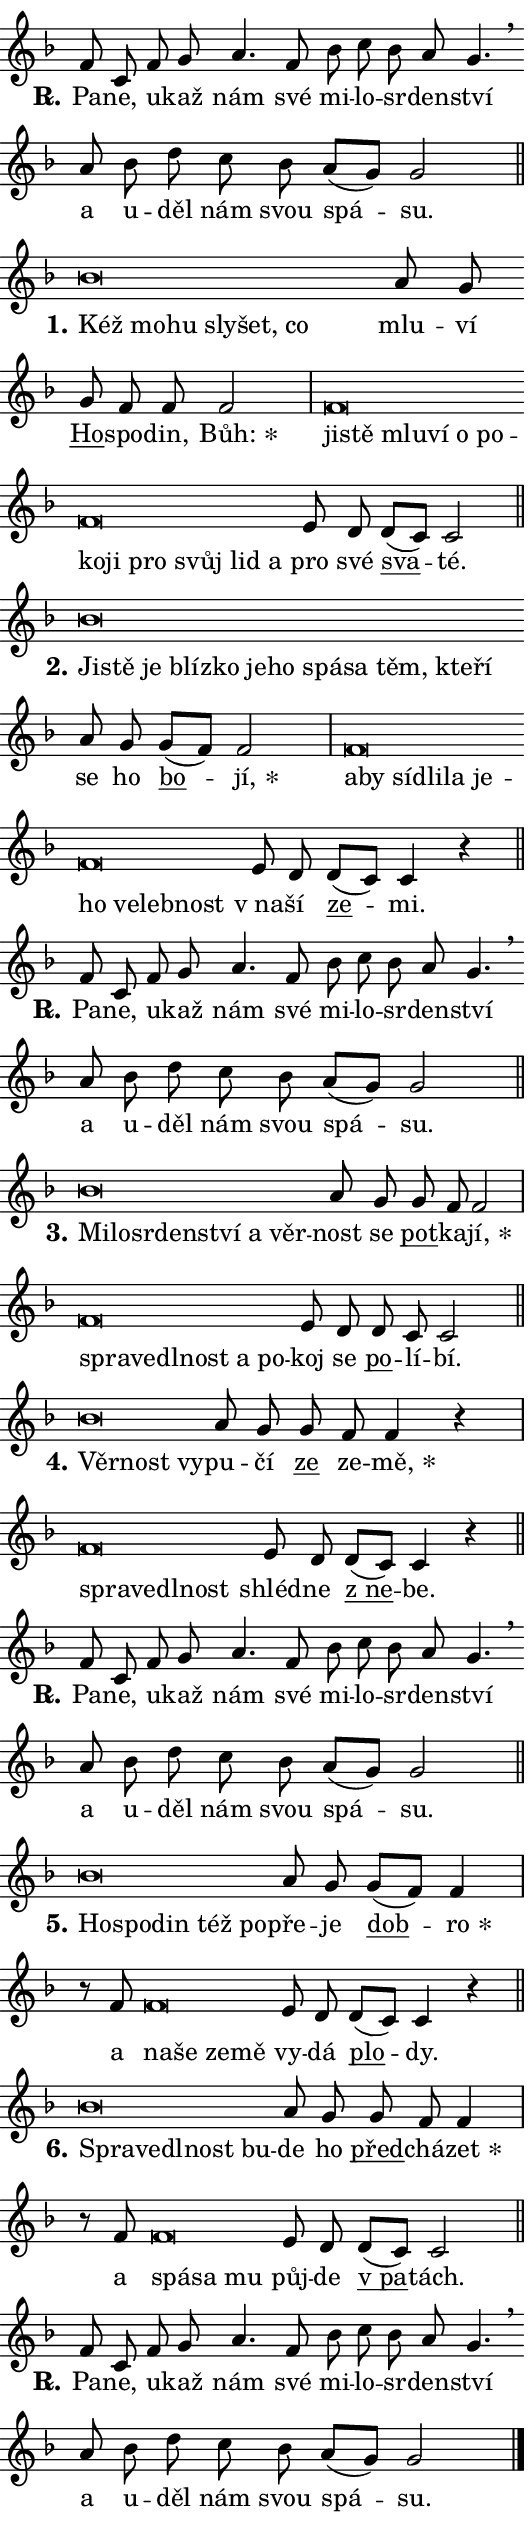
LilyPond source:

\version "2.24.0"
\header { tagline = "" }
\paper {
  indent = 0\cm
  top-margin = 0\cm
  right-margin = 0.13\cm % to fit lyric hyphens
  bottom-margin = 0\cm
  left-margin = 0\cm
  paper-width = 9\cm
  page-breaking = #ly:one-page-breaking
  system-system-spacing.basic-distance = #11
  score-system-spacing.basic-distance = #11
  ragged-last = ##f
}


%% Author: Thomas Morley
%% https://lists.gnu.org/archive/html/lilypond-user/2020-05/msg00002.html
#(define (line-position grob)
"Returns position of @var[grob} in current system:
   @code{'start}, if at first time-step
   @code{'end}, if at last time-step
   @code{'middle} otherwise
"
  (let* ((col (ly:item-get-column grob))
         (ln (ly:grob-object col 'left-neighbor))
         (rn (ly:grob-object col 'right-neighbor))
         (col-to-check-left (if (ly:grob? ln) ln col))
         (col-to-check-right (if (ly:grob? rn) rn col))
         (break-dir-left
           (and
             (ly:grob-property col-to-check-left 'non-musical #f)
             (ly:item-break-dir col-to-check-left)))
         (break-dir-right
           (and
             (ly:grob-property col-to-check-right 'non-musical #f)
             (ly:item-break-dir col-to-check-right))))
        (cond ((eqv? 1 break-dir-left) 'start)
              ((eqv? -1 break-dir-right) 'end)
              (else 'middle))))

#(define (tranparent-at-line-position vctor)
  (lambda (grob)
  "Relying on @code{line-position} select the relevant enry from @var{vctor}.
Used to determine transparency,"
    (case (line-position grob)
      ((end) (not (vector-ref vctor 0)))
      ((middle) (not (vector-ref vctor 1)))
      ((start) (not (vector-ref vctor 2))))))

noteHeadBreakVisibility =
#(define-music-function (break-visibility)(vector?)
"Makes @code{NoteHead}s transparent relying on @var{break-visibility}"
#{
  \override NoteHead.transparent =
    #(tranparent-at-line-position break-visibility)
#})

#(define delete-ledgers-for-transparent-note-heads
  (lambda (grob)
    "Reads whether a @code{NoteHead} is transparent.
If so this @code{NoteHead} is removed from @code{'note-heads} from
@var{grob}, which is supposed to be @code{LedgerLineSpanner}.
As a result ledgers are not printed for this @code{NoteHead}"
    (let* ((nhds-array (ly:grob-object grob 'note-heads))
           (nhds-list
             (if (ly:grob-array? nhds-array)
                 (ly:grob-array->list nhds-array)
                 '()))
           ;; Relies on the transparent-property being done before
           ;; Staff.LedgerLineSpanner.after-line-breaking is executed.
           ;; This is fragile ...
           (to-keep
             (remove
               (lambda (nhd)
                 (ly:grob-property nhd 'transparent #f))
               nhds-list)))
      ;; TODO find a better method to iterate over grob-arrays, similiar
      ;; to filter/remove etc for lists
      ;; For now rebuilt from scratch
      (set! (ly:grob-object grob 'note-heads)  '())
      (for-each
        (lambda (nhd)
          (ly:pointer-group-interface::add-grob grob 'note-heads nhd))
        to-keep))))

squashNotes = {
  \override NoteHead.X-extent = #'(-0.2 . 0.2)
  \override NoteHead.Y-extent = #'(-0.75 . 0)
  \override NoteHead.stencil =
    #(lambda (grob)
       (let ((pos (ly:grob-property grob 'staff-position)))
         (begin
           (if (< pos -7) (display "ERROR: Lower brevis then expected\n") (display ""))
           (if (<= pos -6) ly:text-interface::print ly:note-head::print))))
}
unSquashNotes = {
  \revert NoteHead.X-extent
  \revert NoteHead.Y-extent
  \revert NoteHead.stencil
}

hideNotes = \noteHeadBreakVisibility #begin-of-line-visible
unHideNotes = \noteHeadBreakVisibility #all-visible

% work-around for resetting accidentals
% https://lilypond.org/doc/v2.23/Documentation/notation/displaying-rhythms#unmetered-music
cadenzaMeasure = {
  \cadenzaOff
  \partial 1024 s1024
  \cadenzaOn
}

#(define-markup-command (accent layout props text) (markup?)
  "Underline accented syllable"
  (interpret-markup layout props
    #{\markup \override #'(offset . 4.3) \underline { #text }#}))

responsum = \markup \concat {
  "R" \hspace #-1.05 \path #0.1 #'((moveto 0 0.07) (lineto 0.9 0.8)) \hspace #0.05 "."
}

spaceSize = #0.6828661417322834 % exact space size for TeX Gyre Schola

\layout {
  \context {
    \Staff
    \remove "Time_signature_engraver"
    \override LedgerLineSpanner.after-line-breaking = #delete-ledgers-for-transparent-note-heads
  }
  \context {
    \Lyrics {
      \override LyricSpace.minimum-distance = \spaceSize
      \override LyricText.font-name = #"TeX Gyre Schola"
      \override LyricText.font-size = 1
      \override StanzaNumber.font-name = #"TeX Gyre Schola Bold"
      \override StanzaNumber.font-size = 1
    }
  }
  \context {
    \Score 
    \override NoteHead.text =
      #(lambda (grob) 
        (let ((pos (ly:grob-property grob 'staff-position)))
          #{\markup {
            \combine
              \halign #-0.55 \raise #(if (= pos -6) 0 0.5) \override #'(thickness . 2) \draw-line #'(3.2 . 0)
              \musicglyph "noteheads.sM1"
          }#}))
  }
}

% magnetic-lyrics.ily
%
%   written by
%     Jean Abou Samra <jean@abou-samra.fr>
%     Werner Lemberg <wl@gnu.org>
%
%   adapted by
%     Jiri Hon <jiri.hon@gmail.com>
%
% Version 2022-Apr-15

% https://www.mail-archive.com/lilypond-user@gnu.org/msg149350.html

#(define (Left_hyphen_pointer_engraver context)
   "Collect syllable-hyphen-syllable occurrences in lyrics and store
them in properties.  This engraver only looks to the left.  For
example, if the lyrics input is @code{foo -- bar}, it does the
following.

@itemize @bullet
@item
Set the @code{text} property of the @code{LyricHyphen} grob between
@q{foo} and @q{bar} to @code{foo}.

@item
Set the @code{left-hyphen} property of the @code{LyricText} grob with
text @q{foo} to the @code{LyricHyphen} grob between @q{foo} and
@q{bar}.
@end itemize

Use this auxiliary engraver in combination with the
@code{lyric-@/text::@/apply-@/magnetic-@/offset!} hook."
   (let ((hyphen #f)
         (text #f))
     (make-engraver
      (acknowledgers
       ((lyric-syllable-interface engraver grob source-engraver)
        (set! text grob)))
      (end-acknowledgers
       ((lyric-hyphen-interface engraver grob source-engraver)
        ;(when (not (grob::has-interface grob 'lyric-space-interface))
          (set! hyphen grob)));)
      ((stop-translation-timestep engraver)
       (when (and text hyphen)
         (ly:grob-set-object! text 'left-hyphen hyphen))
       (set! text #f)
       (set! hyphen #f)))))

#(define (lyric-text::apply-magnetic-offset! grob)
   "If the space between two syllables is less than the value in
property @code{LyricText@/.details@/.squash-threshold}, move the right
syllable to the left so that it gets concatenated with the left
syllable.

Use this function as a hook for
@code{LyricText@/.after-@/line-@/breaking} if the
@code{Left_@/hyphen_@/pointer_@/engraver} is active."
   (let ((hyphen (ly:grob-object grob 'left-hyphen #f)))
     (when hyphen
       (let ((left-text (ly:spanner-bound hyphen LEFT)))
         (when (grob::has-interface left-text 'lyric-syllable-interface)
           (let* ((common (ly:grob-common-refpoint grob left-text X))
                  (this-x-ext (ly:grob-extent grob common X))
                  (left-x-ext
                   (begin
                     ;; Trigger magnetism for left-text.
                     (ly:grob-property left-text 'after-line-breaking)
                     (ly:grob-extent left-text common X)))
                  ;; `delta` is the gap width between two syllables.
                  (delta (- (interval-start this-x-ext)
                            (interval-end left-x-ext)))
                  (details (ly:grob-property grob 'details))
                  (threshold (assoc-get 'squash-threshold details 0.2)))
             (when (< delta threshold)
               (let* (;; We have to manipulate the input text so that
                      ;; ligatures crossing syllable boundaries are not
                      ;; disabled.  For languages based on the Latin
                      ;; script this is essentially a beautification.
                      ;; However, for non-Western scripts it can be a
                      ;; necessity.
                      (lt (ly:grob-property left-text 'text))
                      (rt (ly:grob-property grob 'text))
                      (is-space (grob::has-interface hyphen 'lyric-space-interface))
                      (space (if is-space " " ""))
                      (extra-delta (if is-space spaceSize 0))
                      ;; Append new syllable.
                      (ltrt-space (if (and (string? lt) (string? rt))
                                (string-append lt space rt)
                                (make-concat-markup (list lt space rt))))
                      ;; Right-align `ltrt` to the right side.
                      (ltrt-space-markup (grob-interpret-markup
                               grob
                               (make-translate-markup
                                (cons (interval-length this-x-ext) 0)
                                (make-right-align-markup ltrt-space)))))
                 (begin
                   ;; Don't print `left-text`.
                   (ly:grob-set-property! left-text 'stencil #f)
                   ;; Set text and stencil (which holds all collected
                   ;; syllables so far) and shift it to the left.
                   (ly:grob-set-property! grob 'text ltrt-space)
                   (ly:grob-set-property! grob 'stencil ltrt-space-markup)
                   (ly:grob-translate-axis! grob (- (- delta extra-delta)) X))))))))))


#(define (lyric-hyphen::displace-bounds-first grob)
   ;; Make very sure this callback isn't triggered too early.
   (let ((left (ly:spanner-bound grob LEFT))
         (right (ly:spanner-bound grob RIGHT)))
     (ly:grob-property left 'after-line-breaking)
     (ly:grob-property right 'after-line-breaking)
     (ly:lyric-hyphen::print grob)))

squashThreshold = #0.4

\layout {
  \context {
    \Lyrics
    \consists #Left_hyphen_pointer_engraver
    \override LyricText.after-line-breaking =
      #lyric-text::apply-magnetic-offset!
    \override LyricHyphen.stencil = #lyric-hyphen::displace-bounds-first
    \override LyricText.details.squash-threshold = \squashThreshold
    \override LyricHyphen.minimum-distance = 0
    \override LyricHyphen.minimum-length = \squashThreshold
  }
}

squashText = \override LyricText.details.squash-threshold = 9999
unSquashText = \override LyricText.details.squash-threshold = \squashThreshold

leftText = \override LyricText.self-alignment-X = #LEFT
unLeftText = \revert LyricText.self-alignment-X

starOffset = #(lambda (grob) 
                (let ((x_offset (ly:self-alignment-interface::aligned-on-x-parent grob)))
                  (if (= x_offset 0) 0 (+ x_offset 1.2))))

star = #(define-music-function (syllable)(string?)
"Append star separator at the end of a syllable"
#{
  \once \override LyricText.X-offset = #starOffset
  \lyricmode { \markup {
    #syllable
    \override #'((font-name . "TeX Gyre Schola Bold")) \hspace #0.2 \lower #0.65 \larger "*"
  } }
#})

starAccent = #(define-music-function (syllable)(string?)
"Append star separator at the end of a syllable and make accent"
#{
  \once \override LyricText.X-offset = #starOffset
  \lyricmode { \markup {
    \accent #syllable
    \override #'((font-name . "TeX Gyre Schola Bold")) \hspace #0.2 \lower #0.65 \larger "*"
  } }
#})

breath = #(define-music-function (syllable)(string?)
"Append breathing indicator at the end of a syllable"
#{
  \lyricmode { \markup { #syllable "+" } }
#})

optionalBreath = #(define-music-function (syllable)(string?)
"Append optional breathing indicator at the end of a syllable"
#{
  \lyricmode { \markup { #syllable "(+)" } }
#})


\score {
    <<
        \new Voice = "melody" { \cadenzaOn \key f \major \relative { f'8 c f g a4. f8 \bar "" bes c bes a g4. \breathe \bar "" a8 bes d \bar "" c bes a[( g)] g2 \cadenzaMeasure \bar "||" \break } }
        \new Lyrics \lyricsto "melody" { \lyricmode { \set stanza = \responsum
Pa -- ne, u -- kaž nám své mi -- lo -- sr -- den -- ství a u -- děl nám svou spá -- su. } }
    >>
    \layout {}
}

\score {
    <<
        \new Voice = "melody" { \cadenzaOn \key f \major \relative { \squashNotes bes'\breve*1/16 \hideNotes \breve*1/16 \bar "" \breve*1/16 \bar "" \breve*1/16 \bar "" \breve*1/16 \breve*1/16 \bar "" \unHideNotes \unSquashNotes a8 g \bar "" g f f f2 \cadenzaMeasure \bar "|" \squashNotes f\breve*1/16 \hideNotes \breve*1/16 \bar "" \breve*1/16 \bar "" \breve*1/16 \bar "" \breve*1/16 \bar "" \breve*1/16 \bar "" \breve*1/16 \bar "" \breve*1/16 \bar "" \breve*1/16 \bar "" \breve*1/16 \bar "" \breve*1/16 \breve*1/16 \bar "" \unHideNotes \unSquashNotes e8 d \bar "" d[( c)] c2 \cadenzaMeasure \bar "||" \break } }
        \new Lyrics \lyricsto "melody" { \lyricmode { \set stanza = "1."
\leftText Kéž \squashText mo -- hu sly -- šet, co \unLeftText \unSquashText mlu -- ví \markup \accent Ho -- spo -- din, \star Bůh: \leftText ji -- \squashText stě mlu -- ví o po -- ko -- ji pro svůj lid a \unLeftText \unSquashText pro své \markup \accent sva -- té. } }
    >>
    \layout {}
}

\score {
    <<
        \new Voice = "melody" { \cadenzaOn \key f \major \relative { \squashNotes bes'\breve*1/16 \hideNotes \breve*1/16 \bar "" \breve*1/16 \bar "" \breve*1/16 \bar "" \breve*1/16 \bar "" \breve*1/16 \bar "" \breve*1/16 \bar "" \breve*1/16 \bar "" \breve*1/16 \bar "" \breve*1/16 \bar "" \breve*1/16 \breve*1/16 \bar "" \unHideNotes \unSquashNotes a8 g \bar "" g[( f)] f2 \cadenzaMeasure \bar "|" \squashNotes f\breve*1/16 \hideNotes \breve*1/16 \bar "" \breve*1/16 \bar "" \breve*1/16 \bar "" \breve*1/16 \bar "" \breve*1/16 \bar "" \breve*1/16 \bar "" \breve*1/16 \bar "" \breve*1/16 \breve*1/16 \bar "" \unHideNotes \unSquashNotes e8 d \bar "" d[( c)] c4 r \cadenzaMeasure \bar "||" \break } }
        \new Lyrics \lyricsto "melody" { \lyricmode { \set stanza = "2."
\leftText Ji -- \squashText stě je blíz -- ko je -- ho spá -- sa těm, kte -- ří \unLeftText \unSquashText se ho \markup \accent bo -- \star jí, \leftText a -- \squashText by sí -- dli -- la je -- ho ve -- leb -- nost \unLeftText \unSquashText "v na" -- ší \markup \accent ze -- mi. } }
    >>
    \layout {}
}

\score {
    <<
        \new Voice = "melody" { \cadenzaOn \key f \major \relative { f'8 c f g a4. f8 \bar "" bes c bes a g4. \breathe \bar "" a8 bes d \bar "" c bes a[( g)] g2 \cadenzaMeasure \bar "||" \break } }
        \new Lyrics \lyricsto "melody" { \lyricmode { \set stanza = \responsum
Pa -- ne, u -- kaž nám své mi -- lo -- sr -- den -- ství a u -- děl nám svou spá -- su. } }
    >>
    \layout {}
}

\score {
    <<
        \new Voice = "melody" { \cadenzaOn \key f \major \relative { \squashNotes bes'\breve*1/16 \hideNotes \breve*1/16 \bar "" \breve*1/16 \bar "" \breve*1/16 \bar "" \breve*1/16 \bar "" \breve*1/16 \breve*1/16 \bar "" \unHideNotes \unSquashNotes a8 g \bar "" g f f2 \cadenzaMeasure \bar "|" \squashNotes f\breve*1/16 \hideNotes \breve*1/16 \bar "" \breve*1/16 \bar "" \breve*1/16 \bar "" \breve*1/16 \breve*1/16 \bar "" \unHideNotes \unSquashNotes e8 d \bar "" d c c2 \cadenzaMeasure \bar "||" \break } }
        \new Lyrics \lyricsto "melody" { \lyricmode { \set stanza = "3."
\leftText Mi -- \squashText lo -- sr -- den -- ství a věr -- \unLeftText \unSquashText nost se \markup \accent pot -- ka -- \star jí, \leftText spra -- \squashText ve -- dl -- nost a po -- \unLeftText \unSquashText koj se \markup \accent po -- lí -- bí. } }
    >>
    \layout {}
}

\score {
    <<
        \new Voice = "melody" { \cadenzaOn \key f \major \relative { \squashNotes bes'\breve*1/16 \hideNotes \breve*1/16 \breve*1/16 \bar "" \unHideNotes \unSquashNotes a8 g \bar "" g f f4 r \cadenzaMeasure \bar "|" \squashNotes f\breve*1/16 \hideNotes \breve*1/16 \bar "" \breve*1/16 \breve*1/16 \bar "" \unHideNotes \unSquashNotes e8 d \bar "" d[( c)] c4 r \cadenzaMeasure \bar "||" \break } }
        \new Lyrics \lyricsto "melody" { \lyricmode { \set stanza = "4."
\leftText Věr -- \squashText nost vy -- \unLeftText \unSquashText pu -- čí \markup \accent ze ze -- \star mě, \leftText spra -- \squashText ve -- dl -- nost \unLeftText \unSquashText shléd -- ne \markup \accent "z ne" -- be. } }
    >>
    \layout {}
}

\score {
    <<
        \new Voice = "melody" { \cadenzaOn \key f \major \relative { f'8 c f g a4. f8 \bar "" bes c bes a g4. \breathe \bar "" a8 bes d \bar "" c bes a[( g)] g2 \cadenzaMeasure \bar "||" \break } }
        \new Lyrics \lyricsto "melody" { \lyricmode { \set stanza = \responsum
Pa -- ne, u -- kaž nám své mi -- lo -- sr -- den -- ství a u -- děl nám svou spá -- su. } }
    >>
    \layout {}
}

\score {
    <<
        \new Voice = "melody" { \cadenzaOn \key f \major \relative { \squashNotes bes'\breve*1/16 \hideNotes \breve*1/16 \bar "" \breve*1/16 \bar "" \breve*1/16 \breve*1/16 \bar "" \unHideNotes \unSquashNotes a8 g \bar "" g[( f)] f4 \cadenzaMeasure \bar "|" r8 f \squashNotes f\breve*1/16 \hideNotes \breve*1/16 \bar "" \breve*1/16 \breve*1/16 \bar "" \unHideNotes \unSquashNotes e8 d \bar "" d[( c)] c4 r \cadenzaMeasure \bar "||" \break } }
        \new Lyrics \lyricsto "melody" { \lyricmode { \set stanza = "5."
\leftText Ho -- \squashText spo -- din též po -- \unLeftText \unSquashText pře -- je \markup \accent dob -- \star ro a \leftText na -- \squashText še ze -- mě \unLeftText \unSquashText vy -- dá \markup \accent plo -- dy. } }
    >>
    \layout {}
}

\score {
    <<
        \new Voice = "melody" { \cadenzaOn \key f \major \relative { \squashNotes bes'\breve*1/16 \hideNotes \breve*1/16 \bar "" \breve*1/16 \bar "" \breve*1/16 \breve*1/16 \bar "" \unHideNotes \unSquashNotes a8 g \bar "" g f f4 \cadenzaMeasure \bar "|" r8 f \squashNotes f\breve*1/16 \hideNotes \breve*1/16 \breve*1/16 \bar "" \unHideNotes \unSquashNotes e8 d \bar "" d[( c)] c2 \cadenzaMeasure \bar "||" \break } }
        \new Lyrics \lyricsto "melody" { \lyricmode { \set stanza = "6."
\leftText Spra -- \squashText ve -- dl -- nost bu -- \unLeftText \unSquashText de ho \markup \accent před -- chá -- \star zet a \leftText spá -- \squashText sa mu \unLeftText \unSquashText půj -- de \markup \accent "v pa" -- tách. } }
    >>
    \layout {}
}

\score {
    <<
        \new Voice = "melody" { \cadenzaOn \key f \major \relative { f'8 c f g a4. f8 \bar "" bes c bes a g4. \breathe \bar "" a8 bes d \bar "" c bes a[( g)] g2 \cadenzaMeasure \bar "||" \break } \bar "|." }
        \new Lyrics \lyricsto "melody" { \lyricmode { \set stanza = \responsum
Pa -- ne, u -- kaž nám své mi -- lo -- sr -- den -- ství a u -- děl nám svou spá -- su. } }
    >>
    \layout {}
}
